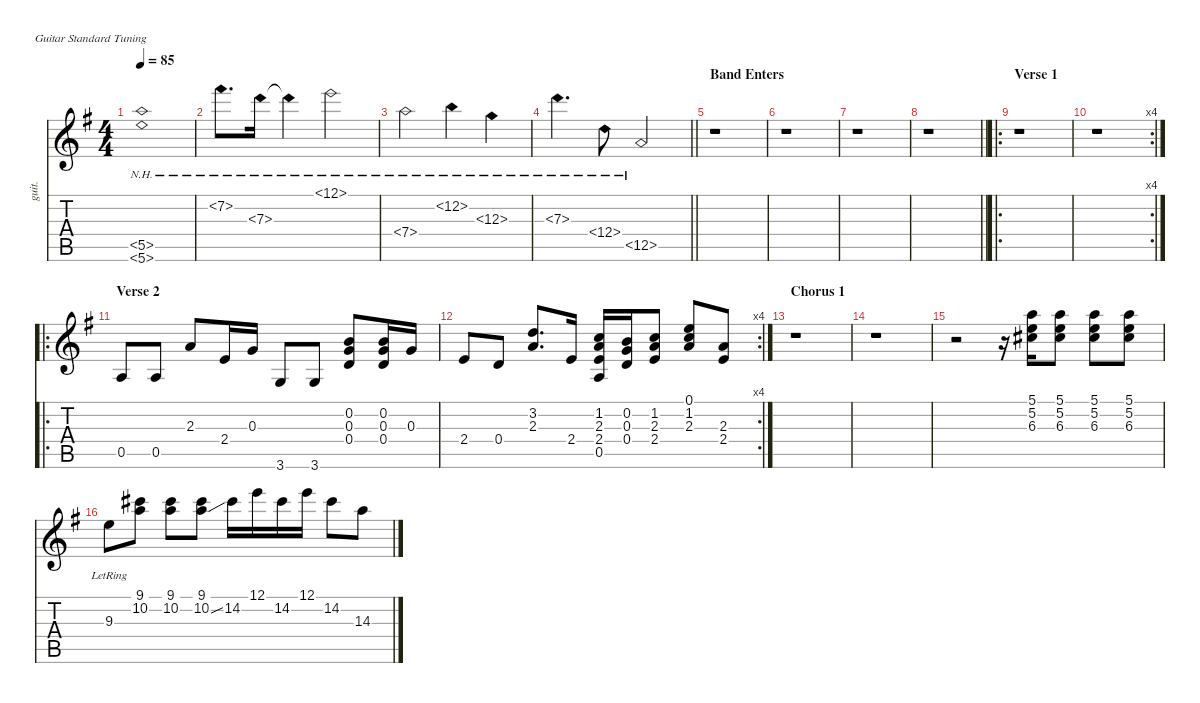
\defaultSystemsLayout 4
\hideDynamics
\bracketExtendMode nobrackets
\otherSystemsTrackNameOrientation horizontal
\track ("Lead Guitar" "guit.") {defaultSystemsLayout 8 instrument overdrivenguitar}
\staff {score tabs}
\tuning (E4 B3 G3 D3 A2 E2)
\ts (4 4)
\beaming (8 2 2 2 2)
\tempo 85
\clef g2
\ks g
(5.5{nh acc forcenatural} 5.6{nh acc forcenatural}).1{dy f instrument electricguitarclean beam Down} |
7.2{nh acc #}.8{d beam Down} 7.3{nh acc forcenatural}.16{beam Down} 7.3{nh t acc forcenatural}.4{beam Down} 12.1{nh acc forcenatural}.2{beam Down} |
7.4{nh acc forcenatural}.2{beam Down} 12.2{nh acc forcenatural}.4{beam Down} 12.3{nh acc forcenatural}.4{beam Down} |
\barLineRight lightlight
7.3{nh acc forcenatural}.4{d beam Down} 12.4{nh acc forcenatural}.8{beam Down} 12.5{nh acc forcenatural}.2{beam Up} |
\section ("" "Band Enters")
r.1{instrument overdrivenguitar beam Down} |
r.1{beam Down} |
r.1{beam Down} |
\barLineRight lightlight
r.1{beam Down} |
\ro
\section ("" "Verse 1")
r.1{beam Down} |
\rc 4
r.1{beam Down} |
\ro
\section ("" "Verse 2")
0.5{acc forcenatural}.8{beam Up} 0.5{acc forcenatural}.8{beam Up} 2.3{acc forcenatural}.8{beam Up} 2.4{acc forcenatural}.16{beam Up} 0.3{acc forcenatural}.16{beam Up} 3.6{acc forcenatural}.8{beam Up} 3.6{acc forcenatural}.8{beam Up} (0.2{acc forcenatural} 0.3{acc forcenatural} 0.4{acc forcenatural}).8{beam Up} (0.2{acc forcenatural} 0.3{acc forcenatural} 0.4{acc forcenatural}).16{beam Up} 0.3{acc forcenatural}.16{beam Up} |
\rc 4
2.4{acc forcenatural}.8{beam Up} 0.4{acc forcenatural}.8{beam Up} (3.2{acc forcenatural} 2.3{acc forcenatural}).8{d beam Up} 2.4{acc forcenatural}.16{beam Up} (1.2{acc forcenatural} 2.3{acc forcenatural} 2.4{acc forcenatural} 0.5{acc forcenatural}).16{beam Up} (0.2{acc forcenatural} 0.3{acc forcenatural} 0.4{acc forcenatural}).16{beam Up} (1.2{acc forcenatural} 2.3{acc forcenatural} 2.4{acc forcenatural}).8{beam Up} (0.1{acc forcenatural} 1.2{acc forcenatural} 2.3{acc forcenatural}).8{beam Up} (2.3{acc forcenatural} 2.4{acc forcenatural}).8{beam Up} |
\section ("" "Chorus 1")
r.1{beam Down} |
r.1{beam Down} |
r.2{beam Down} r.16{beam Down} (5.1{acc forcenatural} 5.2{acc forcenatural} 6.3{acc #}).16{beam Down} (5.1{acc forcenatural} 5.2{acc forcenatural} 6.3{acc #}).8{beam Down} (5.1{acc forcenatural} 5.2{acc forcenatural} 6.3{acc #}).8{beam Down} (5.1{acc forcenatural} 5.2{acc forcenatural} 6.3{acc #}).8{beam Down} |
9.3{lr acc forcenatural}.8{beam Down} (9.1{acc #} 10.2{acc forcenatural}).8{beam Down} (9.1{acc #} 10.2{acc forcenatural}).8{beam Down} (9.1{acc #} 10.2{ss acc forcenatural}).8{beam Down} 14.2{acc #}.16{beam Down} 12.1{acc forcenatural}.16{beam Down} 14.2{acc #}.16{beam Down} 12.1{acc forcenatural}.16{beam Down} 14.2{acc #}.8{beam Down} 14.3{acc forcenatural}.8{beam Down}
